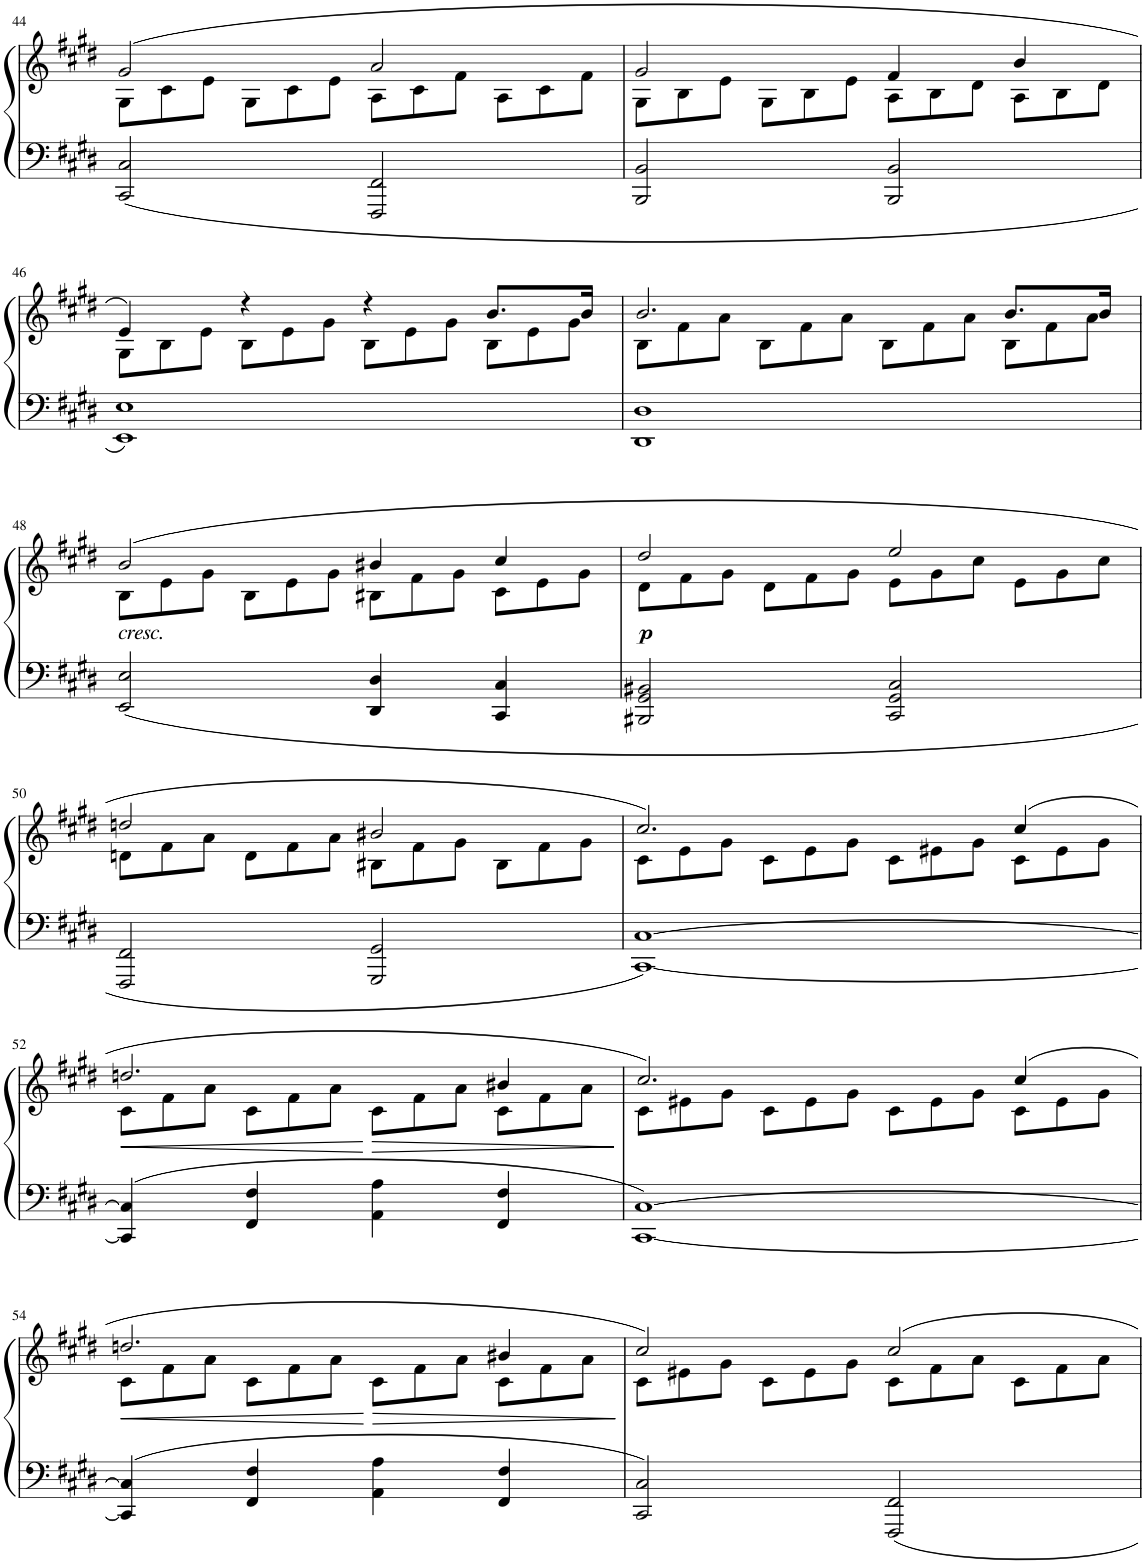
**kern	**kern	**dynam
*part1	*part1	*part1
*staff2	*staff1	*staff1/2
*I"Piano	*	*
*I'Pno.	*	*
!!LO:PB:g=z
*clefF4	*clefG2	*
*k[f#c#g#d#]	*k[f#c#g#d#]	*
*M2/2	*M2/2	*
*met(c|)	*met(c|)	*
=44	=44	=44
*	*^	*
*	*	*Xtuplet	*
2CC#/ 2C#/	(2g#/	12G#\L	.
.	.	12c#\	.
.	.	12e\J	.
.	.	12G#\L	.
.	.	12c#\	.
.	.	12e\J	.
2FFF#/ 2FF#/	2a/	12A\L	.
.	.	12c#\	.
.	.	12f#\J	.
.	.	12A\L	.
.	.	12c#\	.
.	.	12f#\J	.
=45	=45	=45	=45
2BBB/ 2BB/	2g#/	12G#\L	.
.	.	12B\	.
.	.	12e\J	.
.	.	12G#\L	.
.	.	12B\	.
.	.	12e\J	.
2BBB/ 2BB/	4f#/	12A\L	.
.	.	12B\	.
.	.	12d#\J	.
.	4b/	12A\L	.
.	.	12B\	.
.	.	12d#\J	.
!!LO:LB:g=z	!!
=46	=46	=46	=46
1EE 1E	4e/)	12G#\L	.
.	.	12B\	.
.	.	12e\J	.
.	4r	12B\L	.
.	.	12e\	.
.	.	12g#\J	.
.	4r	12B\L	.
.	.	12e\	.
.	.	12g#\J	.
.	8.b/L	12B\L	.
.	.	12e\	.
.	.	12g#\J	.
.	16b/Jk	.	.
=47	=47	=47	=47
1DD# 1D#	2.b/	12B\L	.
.	.	12f#\	.
.	.	12a\J	.
.	.	12B\L	.
.	.	12f#\	.
.	.	12a\J	.
.	.	12B\L	.
.	.	12f#\	.
.	.	12a\J	.
.	8.b/L	12B\L	.
.	.	12f#\	.
.	.	12a\J	.
.	16b/Jk	.	.
!!LO:LB:g=z	!!
=48	=48	=48	=48
!	!LO:TX:b:i:t=cresc.	!	!
2EE/ 2E/	(>2b/	12B\L	.
.	.	12e\	.
.	.	12g#\J	.
.	.	12B\L	.
.	.	12e\	.
.	.	12g#\J	.
4DD#/ 4D#/	4b#X/	12B#X\L	.
.	.	12f#\	.
.	.	12g#\J	.
4CC#/ 4C#/	4cc#/	12c#\L	.
.	.	12e\	.
.	.	12g#\J	.
=49	=49	=49	=49
!	!	!	!LO:DY:b
2BBB#X/ 2GG#/ 2BB#X/	2dd#/	12d#\L	p
.	.	12f#\	.
.	.	12g#\J	.
.	.	12d#\L	.
.	.	12f#\	.
.	.	12g#\J	.
2CC#/ 2GG#/ 2C#/	2ee/	12e\L	.
.	.	12g#\	.
.	.	12cc#\J	.
.	.	12e\L	.
.	.	12g#\	.
.	.	12cc#\J	.
!!LO:LB:g=z	!!
=50	=50	=50	=50
2FFF#/ 2FF#/	2ddn/	12dn\L	.
.	.	12f#\	.
.	.	12a\J	.
.	.	12d\L	.
.	.	12f#\	.
.	.	12a\J	.
2GGG#/ 2GG#/	2b#X/	12B#X\L	.
.	.	12f#\	.
.	.	12g#\J	.
.	.	12B#\L	.
.	.	12f#\	.
.	.	12g#\J	.
=51	=51	=51	=51
[1CC# [>1C#	2.cc#/)	12c#\L	.
.	.	12e\	.
.	.	12g#\J	.
.	.	12c#\L	.
.	.	12e\	.
.	.	12g#\J	.
.	.	12c#\L	.
.	.	12e#X\	.
.	.	12g#\J	.
.	(4cc#/	12c#\L	.
.	.	12e#\	.
.	.	12g#\J	.
!!LO:LB:g=z	!!
=52	=52	=52	=52
!	!	!	!LO:HP:b
4CC#/] 4C#/]	2.ddn/	12c#\L	<
.	.	12f#\	.
.	.	12a\J	.
4FF#/ 4F#/	.	12c#\L	.
.	.	12f#\	.
.	.	12a\J	.
!	!	!	!LO:HP:n=1:b
4AA\ 4A\	.	12c#\L	[ >
.	.	12f#\	.
.	.	12a\J	.
4FF#/ 4F#/	4b#X/	12c#\L	.
.	.	12f#\	.
.	.	12a\J	.
=53	=53	=53	=53
[1CC# [>1C#	2.cc#/)	12c#\L	.
.	.	12e#X\	.
.	.	12g#\J	.
.	.	12c#\L	.
.	.	12e#\	.
.	.	12g#\J	.
.	.	12c#\L	.
.	.	12e#\	.
.	.	12g#\J	.
.	(4cc#/	12c#\L	.
.	.	12e#\	.
.	.	12g#\J	.
!!LO:LB:g=z	!!
=54	=54	=54	=54
!	!	!	!LO:HP:b
4CC#/] 4C#/]	2.ddn/	12c#\L	<
.	.	12f#\	.
.	.	12a\J	.
4FF#/ 4F#/	.	12c#\L	.
.	.	12f#\	.
.	.	12a\J	.
4AA\ 4A\	.	12c#\L	[
.	.	12f#\	.
.	.	12a\J	.
4FF#/ 4F#/	4b#X/	12c#\L	.
.	.	12f#\	.
.	.	12a\J	.
*	*v	*v	*
.	.	]
=55	=55	=55
*	*^	*
2CC#/ 2C#/	2cc#/)	12c#\L	.
.	.	12e#X\	.
.	.	12g#\J	.
.	.	12c#\L	.
.	.	12e#\	.
.	.	12g#\J	.
2FFF#/ 2FF#/	2cc#/	12c#\L	.
.	.	12f#\	.
.	.	12a\J	.
.	.	12c#\L	.
.	.	12f#\	.
.	.	12a\J	.
*	*v	*v	*
=	=	=
*-	*-	*-
